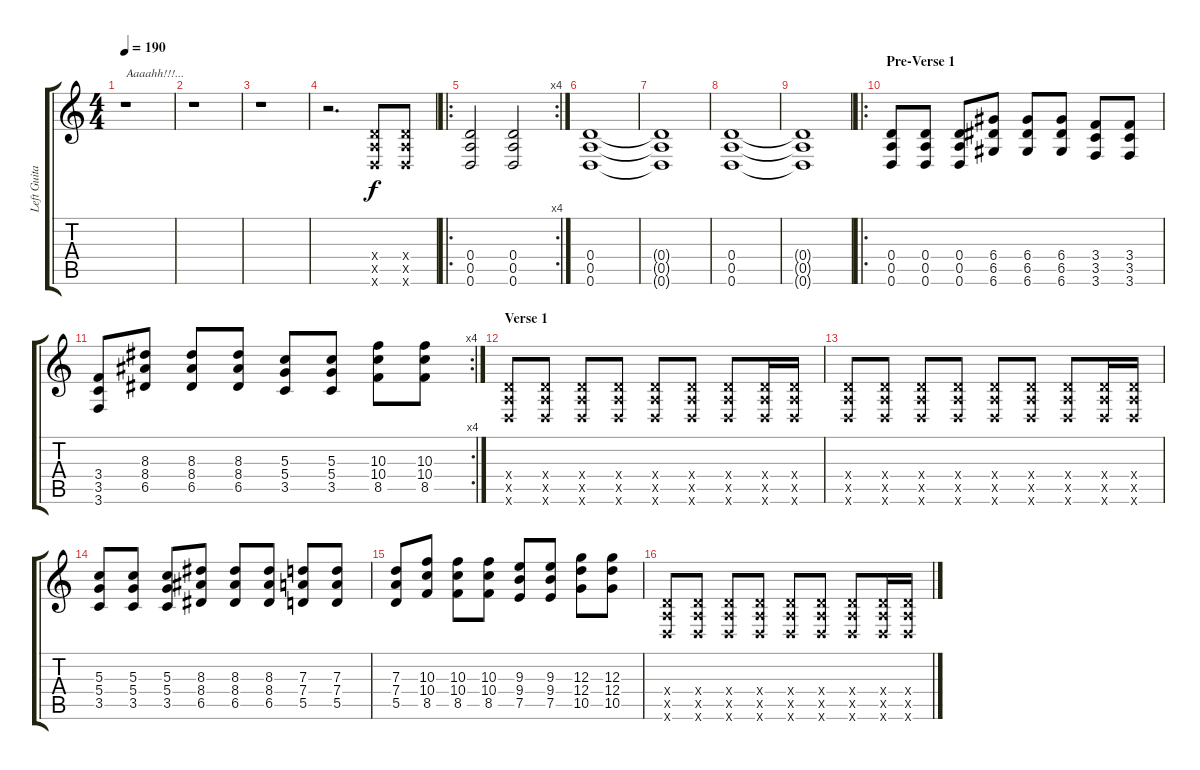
\track ("Left Guitar" "Left Guita") {instrument distortionguitar}
\staff {score tabs}
\tuning (E4 B3 G3 D3 A2 D2) {hide}
\ts (4 4)
\tempo 190
\clef g2
\ks c
r.1{txt "Aaaahh!!!..." dy f instrument distortionguitar} |
r.1 |
r.1 |
r.2{d} (0.4{x} 0.5{x} 0.6{x}).8 (0.4{x} 0.5{x} 0.6{x}).8 |
\ro
\rc 4
(0.4 0.5 0.6).2 (0.4 0.5 0.6).2 |
(0.4 0.5 0.6).1 |
(0.4{t} 0.5{t} 0.6{t}).1 |
(0.4 0.5 0.6).1 |
(0.4{t} 0.5{t} 0.6{t}).1 |
\ro
\section ("" "Pre-Verse 1")
(0.4 0.5 0.6).8 (0.4 0.5 0.6).8 (0.4 0.5 0.6).8 (6.4 6.5 6.6).8 (6.4 6.5 6.6).8 (6.4 6.5 6.6).8 (3.4 3.5 3.6).8 (3.4 3.5 3.6).8 |
\rc 4
(3.4 3.5 3.6).8 (8.3 8.4 6.5).8 (8.3 8.4 6.5).8 (8.3 8.4 6.5).8 (5.3 5.4 3.5).8 (5.3 5.4 3.5).8 (10.3 10.4 8.5).8 (10.3 10.4 8.5).8 |
\section ("" "Verse 1")
(0.4{x} 0.5{x} 0.6{x}).8 (0.4{x} 0.5{x} 0.6{x}).8 (0.4{x} 0.5{x} 0.6{x}).8 (0.4{x} 0.5{x} 0.6{x}).8 (0.4{x} 0.5{x} 0.6{x}).8 (0.4{x} 0.5{x} 0.6{x}).8 (0.4{x} 0.5{x} 0.6{x}).8 (0.4{x} 0.5{x} 0.6{x}).16 (0.4{x} 0.5{x} 0.6{x}).16 |
(0.4{x} 0.5{x} 0.6{x}).8 (0.4{x} 0.5{x} 0.6{x}).8 (0.4{x} 0.5{x} 0.6{x}).8 (0.4{x} 0.5{x} 0.6{x}).8 (0.4{x} 0.5{x} 0.6{x}).8 (0.4{x} 0.5{x} 0.6{x}).8 (0.4{x} 0.5{x} 0.6{x}).8 (0.4{x} 0.5{x} 0.6{x}).16 (0.4{x} 0.5{x} 0.6{x}).16 |
(5.3 5.4 3.5).8 (5.3 5.4 3.5).8 (5.3 5.4 3.5).8 (8.3 8.4 6.5).8 (8.3 8.4 6.5).8 (8.3 8.4 6.5).8 (7.3 7.4 5.5).8 (7.3 7.4 5.5).8 |
(7.3 7.4 5.5).8 (10.3 10.4 8.5).8 (10.3 10.4 8.5).8 (10.3 10.4 8.5).8 (9.3 9.4 7.5).8 (9.3 9.4 7.5).8 (12.3 12.4 10.5).8 (12.3 12.4 10.5).8 |
(0.4{x} 0.5{x} 0.6{x}).8 (0.4{x} 0.5{x} 0.6{x}).8 (0.4{x} 0.5{x} 0.6{x}).8 (0.4{x} 0.5{x} 0.6{x}).8 (0.4{x} 0.5{x} 0.6{x}).8 (0.4{x} 0.5{x} 0.6{x}).8 (0.4{x} 0.5{x} 0.6{x}).8 (0.4{x} 0.5{x} 0.6{x}).16 (0.4{x} 0.5{x} 0.6{x}).16
